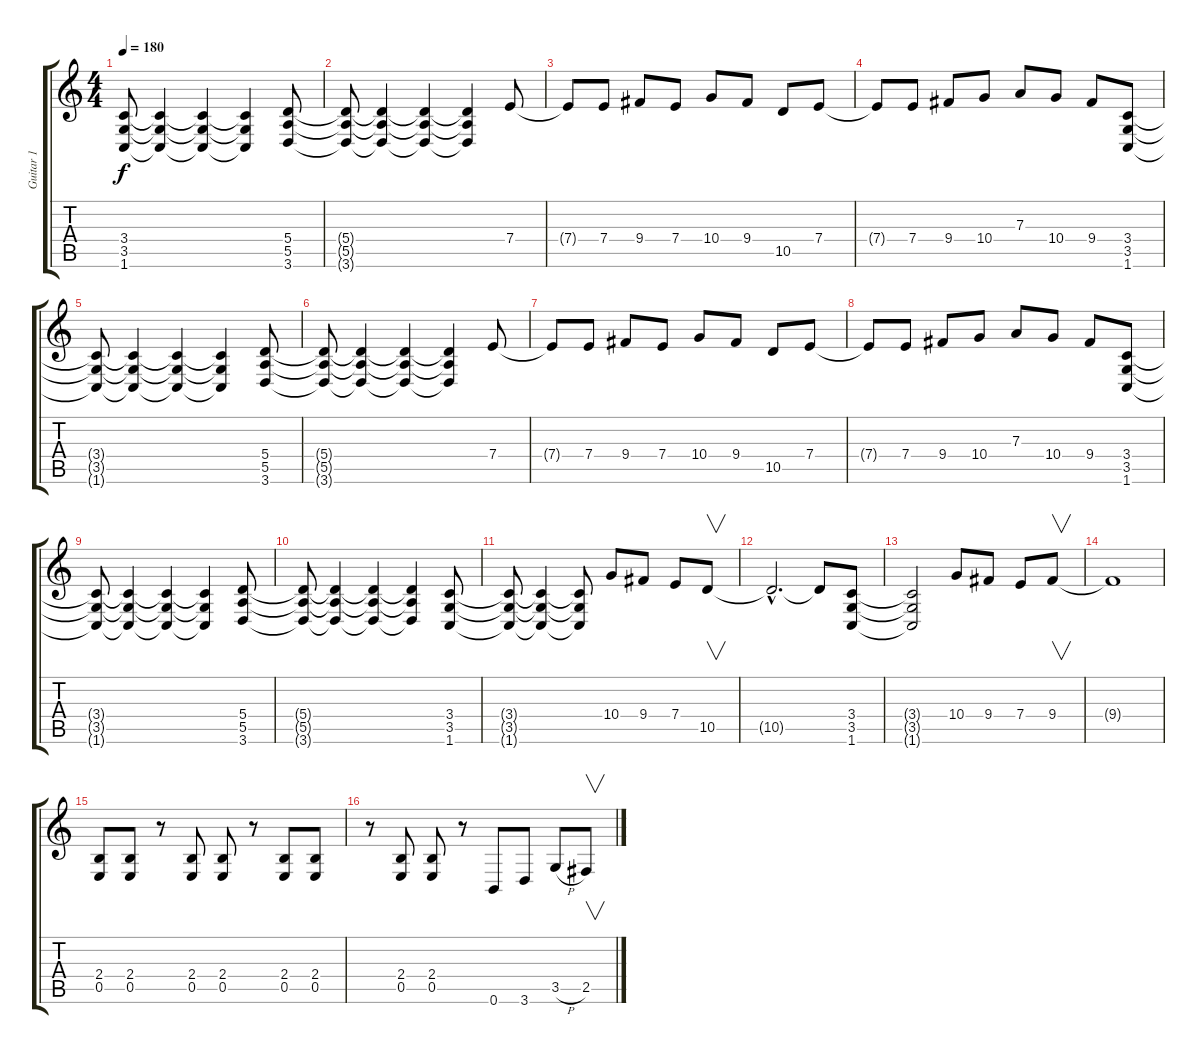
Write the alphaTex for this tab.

\track ("Guitar 1" "Guitar 1") {instrument distortionguitar}
\staff {score tabs}
\tuning (B3 Gb3 D3 A2 E2 B1) {hide}
\ts (4 4)
\tempo 180
\clef g2
\ks c
(3.4{t} 3.5{t} 1.6{t}).8{dy f} (3.4{t} 3.5{t} 1.6{t}).4 (3.4{t} 3.5{t} 1.6{t}).4 (3.4{t} 3.5{t} 1.6{t}).4 (5.4 5.5 3.6).8 |
(5.4{t} 5.5{t} 3.6{t}).8 (5.4{t} 5.5{t} 3.6{t}).4 (5.4{t} 5.5{t} 3.6{t}).4 (5.4{t} 5.5{t} 3.6{t}).4 7.4.8 |
7.4{t}.8 7.4.8 9.4.8 7.4.8 10.4.8 9.4.8 10.5.8 7.4.8 |
7.4{t}.8 7.4.8 9.4.8 10.4.8 7.3.8 10.4.8 9.4.8 (3.4 3.5 1.6).8 |
(3.4{t} 3.5{t} 1.6{t}).8 (3.4{t} 3.5{t} 1.6{t}).4 (3.4{t} 3.5{t} 1.6{t}).4 (3.4{t} 3.5{t} 1.6{t}).4 (5.4 5.5 3.6).8 |
(5.4{t} 5.5{t} 3.6{t}).8 (5.4{t} 5.5{t} 3.6{t}).4 (5.4{t} 5.5{t} 3.6{t}).4 (5.4{t} 5.5{t} 3.6{t}).4 7.4.8 |
7.4{t}.8 7.4.8 9.4.8 7.4.8 10.4.8 9.4.8 10.5.8 7.4.8 |
7.4{t}.8 7.4.8 9.4.8 10.4.8 7.3.8 10.4.8 9.4.8 (3.4 3.5 1.6).8 |
(3.4{t} 3.5{t} 1.6{t}).8 (3.4{t} 3.5{t} 1.6{t}).4 (3.4{t} 3.5{t} 1.6{t}).4 (3.4{t} 3.5{t} 1.6{t}).4 (5.4 5.5 3.6).8 |
(5.4{t} 5.5{t} 3.6{t}).8 (5.4{t} 5.5{t} 3.6{t}).4 (5.4{t} 5.5{t} 3.6{t}).4 (5.4{t} 5.5{t} 3.6{t}).4 (3.4 3.5 1.6).8 |
(3.4{t} 3.5{t} 1.6{t}).8 (3.4{t} 3.5{t} 1.6{t}).4 (3.4{t} 3.5{t} 1.6{t}).8 10.4.8 9.4.8 7.4.8 10.5.8{v} |
10.5{hac t}.2{d} 10.5{t}.8 (3.4 3.5 1.6).8 |
(3.4{t} 3.5{t} 1.6{t}).2 10.4.8 9.4.8 7.4.8 9.4.8{v} |
9.4{t}.1 |
(2.4 0.5).8 (2.4 0.5).8 r.8 (2.4 0.5).8 (2.4 0.5).8 r.8 (2.4 0.5).8 (2.4 0.5).8 |
r.8 (2.4 0.5).8 (2.4 0.5).8 r.8 0.6.8 3.6.8 3.5{h}.8 2.5.8{v}
